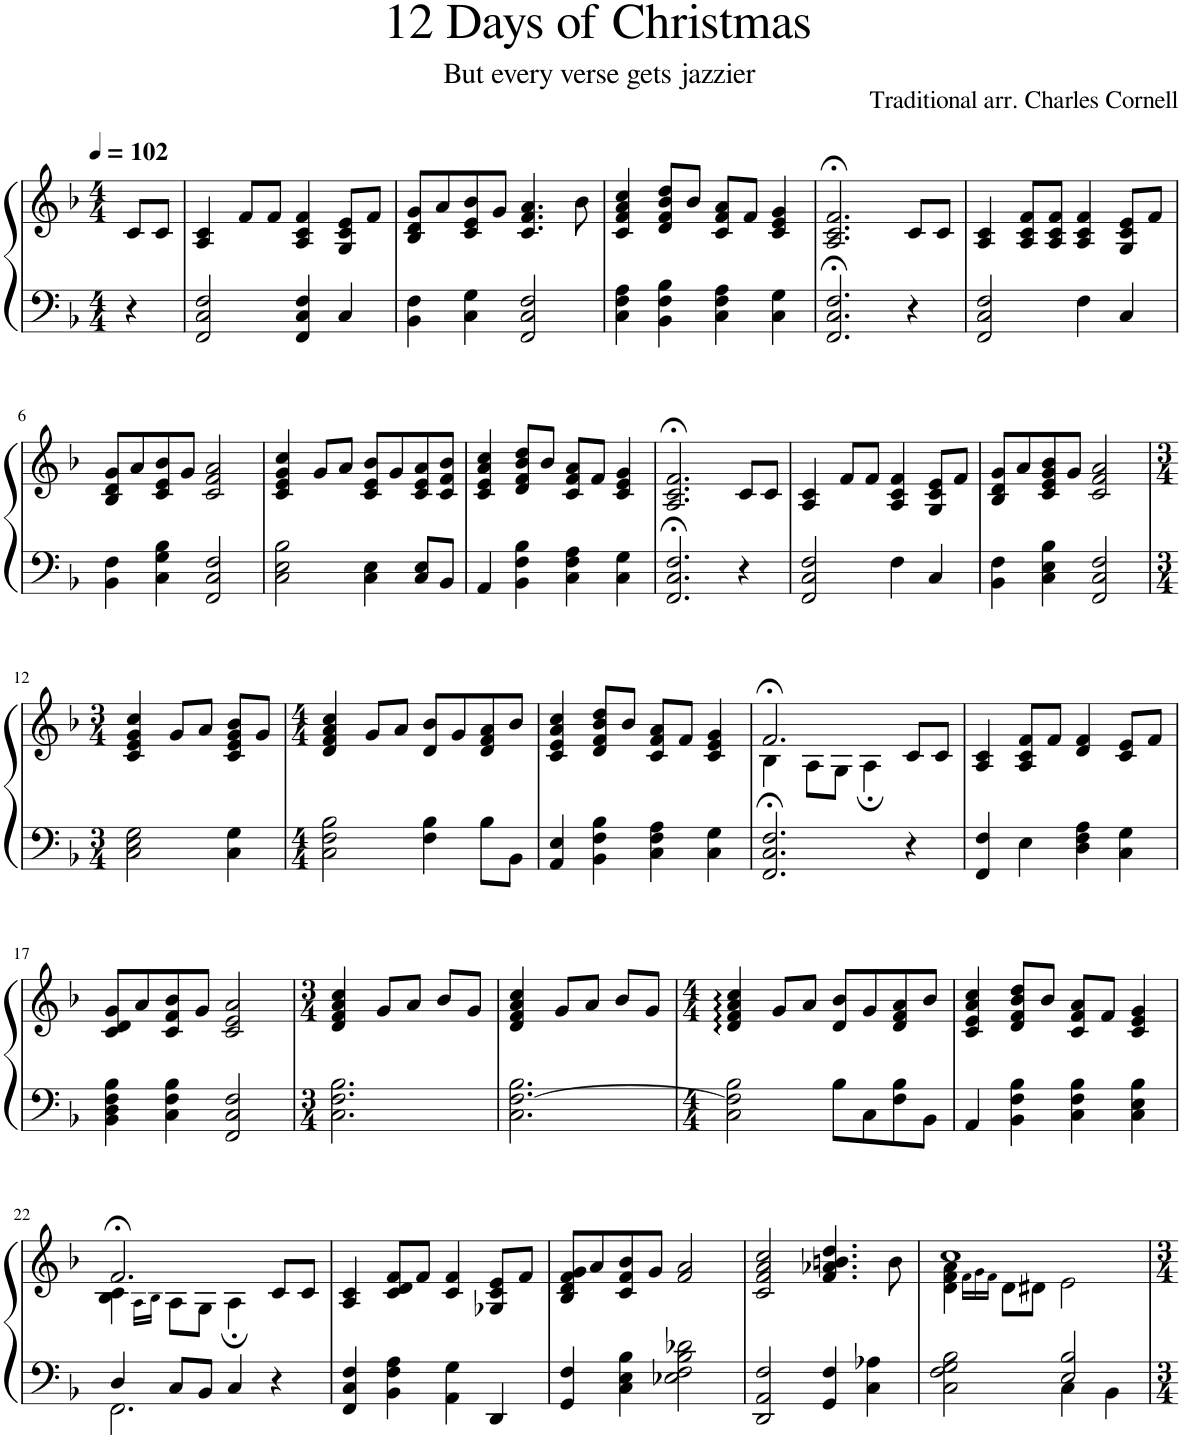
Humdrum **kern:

**kern	**kern
*part1	*part1
*staff2	*staff1
*I"Piano	*
*I'Pno.	*
*clefF4	*clefG2
*k[b-]	*k[b-]
*M4/4	*M4/4
*MM102	*MM102
=	=
4r	8c/L
.	8c/J
=1	=1
2FF/ 2C/ 2F/	4A/ 4c/
.	8f/L
.	8f/J
4FF/ 4C/ 4F/	4A/ 4c/ 4f/
4C/	8G/ 8c/ 8e/L
.	8f/J
=2	=2
4BB-\ 4F\	8B-/ 8d/ 8g/L
.	8a/
4C\ 4G\	8c/ 8e/ 8b-/
.	8g/J
2FF/ 2C/ 2F/	4.c/ 4.f/ 4.a/
.	8b-\
=3	=3
4C\ 4F\ 4A\	4c/ 4f/ 4a/ 4cc/
4BB-\ 4F\ 4B-\	8d/ 8f/ 8b-/ 8dd/L
.	8b-/J
4C\ 4F\ 4A\	8c/ 8f/ 8a/L
.	8f/J
4C\ 4G\	4c/ 4e/ 4g/
=4	=4
2.FF/;< 2.C/;< 2.F/;<	2.A/;< 2.c/;< 2.f/;<
4r	8c/L
.	8c/J
=5	=5
2FF/ 2C/ 2F/	4A/ 4c/
.	8A/ 8c/ 8f/L
.	8A/ 8c/ 8f/J
4F\	4A/ 4c/ 4f/
4C/	8G/ 8c/ 8e/L
.	8f/J
!!LO:LB:g=z
=6	=6
4BB-\ 4F\	8B-/ 8d/ 8g/L
.	8a/
4C\ 4G\ 4B-\	8c/ 8e/ 8b-/
.	8g/J
2FF/ 2C/ 2F/	2c/ 2f/ 2a/
=7	=7
2C\ 2E\ 2B-\	4c/ 4e/ 4g/ 4cc/
.	8g/L
.	8a/J
4C\ 4E\	8c/ 8e/ 8b-/L
.	8g/
8C/ 8E/L	8c/ 8e/ 8a/
8BB-/J	8c/ 8f/ 8b-/J
=8	=8
4AA/	4c/ 4e/ 4a/ 4cc/
4BB-\ 4F\ 4B-\	8d/ 8f/ 8b-/ 8dd/L
.	8b-/J
4C\ 4F\ 4A\	8c/ 8f/ 8a/L
.	8f/J
4C\ 4G\	4c/ 4e/ 4g/
=9	=9
2.FF/;< 2.C/;< 2.F/;<	2.A/;< 2.c/;< 2.f/;<
4r	8c/L
.	8c/J
=10	=10
2FF/ 2C/ 2F/	4A/ 4c/
.	8f/L
.	8f/J
4F\	4A/ 4c/ 4f/
4C/	8G/ 8c/ 8e/L
.	8f/J
=11	=11
4BB-\ 4F\	8B-/ 8d/ 8g/L
.	8a/
4C\ 4E\ 4B-\	8c/ 8e/ 8g/ 8b-/
.	8g/J
2FF/ 2C/ 2F/	2c/ 2f/ 2a/
!!LO:LB:g=z
=12	=12
*M3/4	*M3/4
2C\ 2E\ 2G\	4c/ 4e/ 4g/ 4cc/
.	8g/L
.	8a/J
4C\ 4G\	8c/ 8e/ 8g/ 8b-/L
.	8g/J
=13	=13
*M4/4	*M4/4
2C\ 2F\ 2B-\	4d/ 4f/ 4a/ 4cc/
.	8g/L
.	8a/J
4F\ 4B-\	8d/ 8b-/L
.	8g/
8B-\L	8d/ 8f/ 8a/
8BB-\J	8b-/J
=14	=14
4AA/ 4E/	4c/ 4e/ 4a/ 4cc/
4BB-\ 4F\ 4B-\	8d/ 8f/ 8b-/ 8dd/L
.	8b-/J
4C\ 4F\ 4A\	8c/ 8f/ 8a/L
.	8f/J
4C\ 4G\	4c/ 4e/ 4g/
=15	=15
*	*^
2.FF/;< 2.C/;< 2.F/;<	2.f;</	4B-\
.	.	8A\L
.	.	8G\J
.	.	4A;\
4r	8c/L	4ryy
.	8c/J	.
*	*v	*v
=16	=16
4FF/ 4F/	4A/ 4c/
4E\	8A/ 8c/ 8f/L
.	8f/J
4D\ 4F\ 4A\	4d/ 4f/
4C\ 4G\	8c/ 8e/L
.	8f/J
!!LO:LB:g=z
=17	=17
4BB-\ 4D\ 4F\ 4B-\	8c/ 8d/ 8g/L
.	8a/
4C\ 4F\ 4B-\	8c/ 8f/ 8b-/
.	8g/J
2FF/ 2C/ 2F/	2c/ 2e/ 2a/
=18	=18
*M3/4	*M3/4
2.C\ 2.F\ 2.B-\	4d/ 4f/ 4a/ 4cc/
.	8g/L
.	8a/J
.	8b-/L
.	8g/J
=19	=19
2.C\ [2.F\ 2.B-\	4d/ 4f/ 4a/ 4cc/
.	8g/L
.	8a/J
.	8b-/L
.	8g/J
=20	=20
*M4/4	*M4/4
2C\ 2F\] 2B-\	4d/: 4f/: 4a/: 4cc/:
.	8g/L
.	8a/J
8B-\L	8d/ 8b-/L
8C\	8g/
8F\ 8B-\	8d/ 8f/ 8a/
8BB-\J	8b-/J
=21	=21
4AA/	4c/ 4e/ 4a/ 4cc/
4BB-\ 4F\ 4B-\	8d/ 8f/ 8b-/ 8dd/L
.	8b-/J
4C\ 4F\ 4B-\	8c/ 8f/ 8a/L
.	8f/J
4C\ 4E\ 4B-\	4c/ 4e/ 4g/
!!LO:LB:g=z
=22	=22
*^	*^
4D/	2.FF\	2.f;</	4B-\ 4c\
.	.	.	16qA\LL
.	.	.	16qB-\JJ
8C/L	.	.	8A\L
8BB-/J	.	.	8G\J
4C/	.	.	4A;\
4r	4ryy	8c/L	4ryy
.	.	8c/J	.
*v	*v	*	*
*	*v	*v
=23	=23
4FF/ 4C/ 4F/	4A/ 4c/
4BB-\ 4F\ 4A\	8c/ 8d/ 8f/L
.	8f/J
4AA\ 4G\	4c/ 4f/
4DD/	8G-X/ 8c/ 8e/L
.	8f/J
=24	=24
4GG/ 4F/	8B-/ 8d/ 8f/ 8g/L
.	8a/
4C\ 4E\ 4B-\	8c/ 8f/ 8b-/
.	8g/J
2E-X\ 2F\ 2B-\ 2d-X\	2f/ 2a/
=25	=25
2DD/ 2AA/ 2F/	2c/ 2f/ 2a/ 2cc/
4GG/ 4F/	4.f/ 4.a-X/ 4.bn/ 4.dd/
4C\ 4A-X\	.
.	8b\
=26	=26
*^	*^
2C\ 2F\ 2G\ 2B-\	2ryy	1cc	4d\ 4f\ 4a\
.	.	.	16qf\LL
.	.	.	16qg\
.	.	.	16qf\JJ
.	.	.	8d\L
.	.	.	8d#X\J
2E/ 2B-/	4C\	.	2e\
.	4BB-\	.	.
*v	*v	*	*
*	*v	*v
=	=
*-	*-
